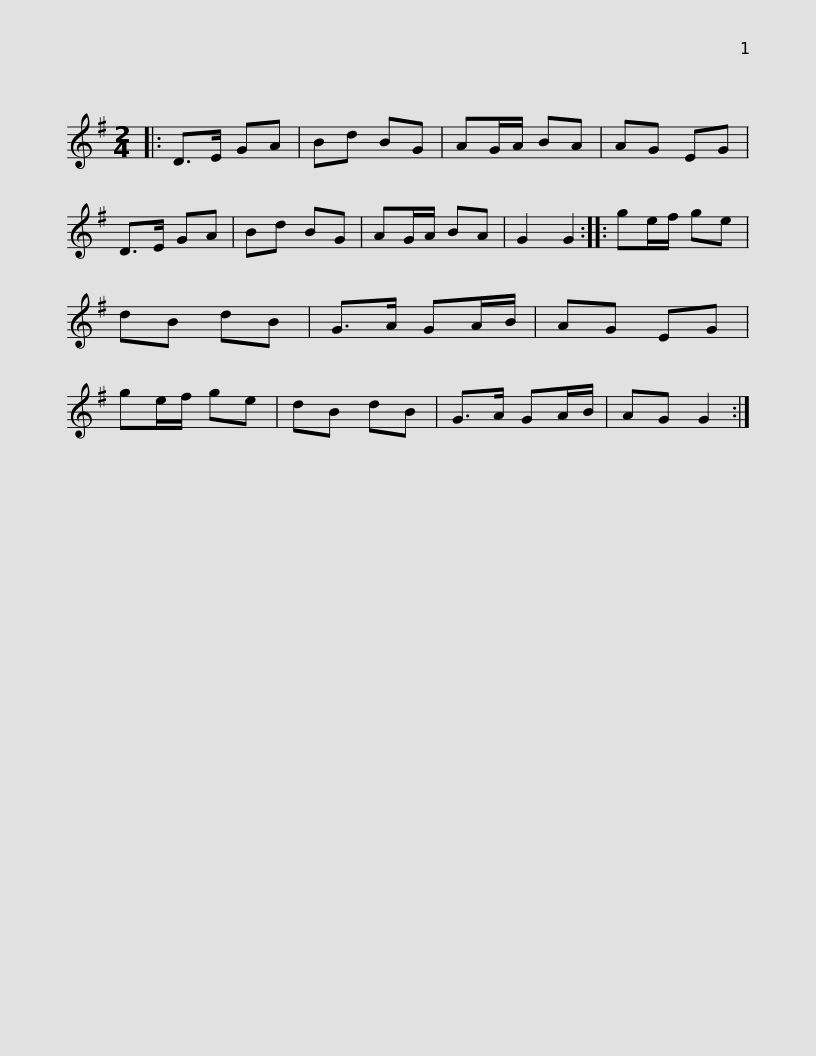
X:1
L:1/8
M:2/4
I:linebreak $
K:G
V:1 treble
V:1
|: D>E GA | Bd BG | AG/A/ BA | AG EG | D>E GA | %5
 Bd BG | AG/A/ BA | G2 G2 :: ge/f/ ge | dB dB |$ %10
 G>A GA/B/ | AG EG | ge/f/ ge | dB dB | G>A GA/B/ | %15
 AG G2 :| %16
